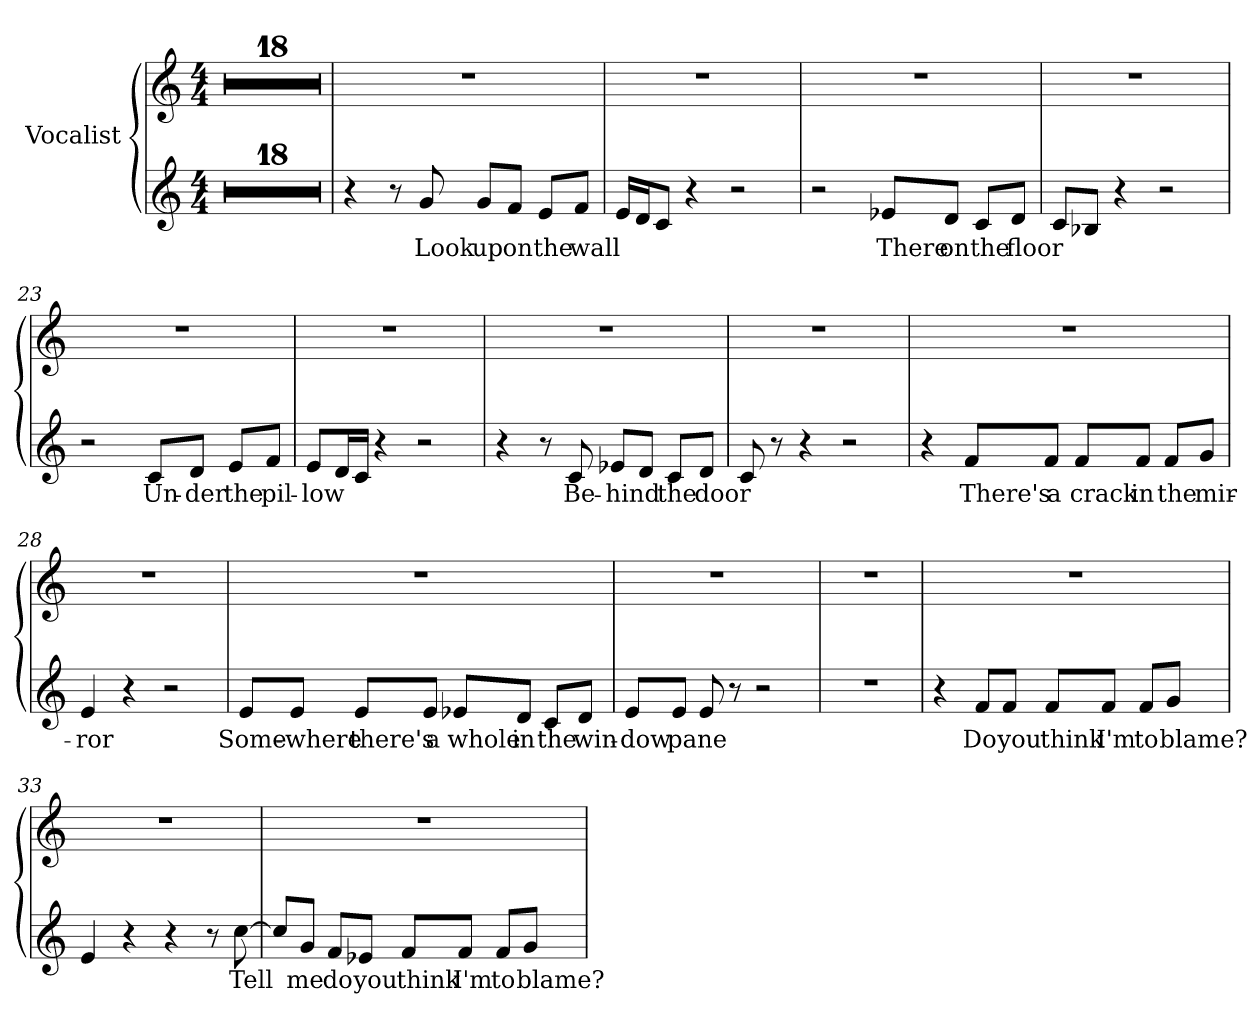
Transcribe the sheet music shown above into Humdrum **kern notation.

**kern	**text	**kern
*part1	*part1	*part1
*staff2	*staff2	*staff1
*I"Vocalist	*	*
*clefG2	*	*clefG2
*M4/4	*	*M4/4
=1	=1	=1
1r	.	1r
=2	=2	=2
1r	.	1r
=3	=3	=3
1r	.	1r
=4	=4	=4
1r	.	1r
=5	=5	=5
1r	.	1r
=6	=6	=6
1r	.	1r
=7	=7	=7
1r	.	1r
=8	=8	=8
1r	.	1r
=9	=9	=9
1r	.	1r
=10	=10	=10
1r	.	1r
=11	=11	=11
1r	.	1r
=12	=12	=12
1r	.	1r
=13	=13	=13
1r	.	1r
=14	=14	=14
1r	.	1r
=15	=15	=15
1r	.	1r
=16	=16	=16
1r	.	1r
=17	=17	=17
1r	.	1r
=18	=18	=18
1r	.	1r
=19	=19	=19
4r	.	1r
8r	.	.
8g	Look	.
8g/L	up	.
8f/J	on	.
8e/L	the	.
8f/J	wall	.
=20	=20	=20
16e/LL	_	1r
16d/J	_	.
8c/J	_	.
4r	.	.
2r	.	.
=21	=21	=21
2r	.	1r
8e-X/L	There	.
8d/J	on	.
8c/L	the	.
8d/J	floor	.
=22	=22	=22
8c/L	_	1r
8B-X/J	_	.
4r	.	.
2r	.	.
=23	=23	=23
2r	.	1r
8c/L	Un-	.
8d/J	-der	.
8e/L	the	.
8f/J	pil-	.
=24	=24	=24
8e/L	-low	1r
16d/L	_	.
16c/JJ	_	.
4r	.	.
2r	.	.
=25	=25	=25
4r	.	1r
8r	.	.
8c	Be-	.
8e-X/L	-hind	.
8d/J	_	.
8c/L	the	.
8d/J	door	.
=26	=26	=26
8c	_	1r
8r	.	.
4r	.	.
2r	.	.
=27	=27	=27
4r	.	1r
8f/L	There's	.
8f/J	a	.
8f/L	crack	.
8f/J	in	.
8f/L	the	.
8g/J	mir-	.
=28	=28	=28
4e	-ror	1r
4r	.	.
2r	.	.
=29	=29	=29
8e/L	Some-	1r
8e/J	-where	.
8e/L	there's	.
8e/J	a	.
8e-X/L	whole	.
8d/J	in	.
8c/L	the	.
8d/J	win-	.
=30	=30	=30
8e/L	-dow	1r
8e/J	pane	.
8e	_	.
8r	.	.
2r	.	.
=31	=31	=31
1r	.	1r
=32	=32	=32
4r	.	1r
8f/L	Do	.
8f/J	you	.
8f/L	think	.
8f/J	I'm	.
8f/L	to	.
8g/J	blame?	.
=33	=33	=33
4e	_	1r
4r	.	.
4r	.	.
8r	.	.
[8cc	Tell	.
=34	=34	=34
8cc/L]	_	1r
8g/J	me	.
8f/L	do	.
8e-X/J	you	.
8f/L	think	.
8f/J	I'm	.
8f/L	to	.
8g/J	blame?	.
=	=	=
*-	*-	*-
